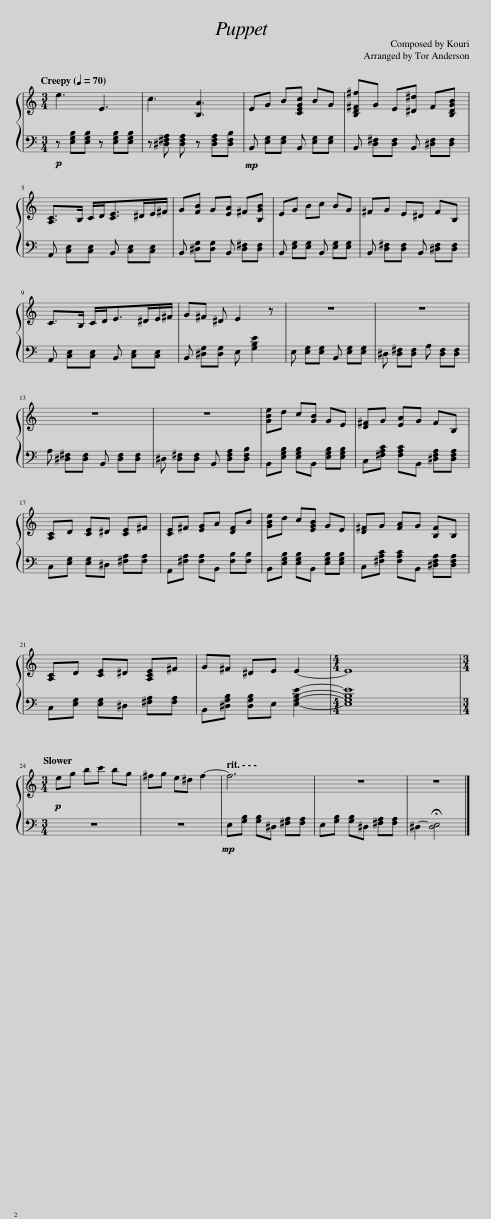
X:1
%%score { 1 | 2 }
L:1/8
Q:1/4=70
M:3/4
I:linebreak $
K:C
V:1 treble transpose=12
V:2 bass transpose="12 "
V:1
 e3 E3 | c3 [B,A]3 | EG B[CEGc] BG | [B,D^F^f]G E[^D^d] F[B,DGB] |$ [A,C]>B, C/D<[CE]^D/E/^F/ | %5
 G[FB] G[EA] ^F[B,GB] | EG Bc BG | ^FG E^D FB, |$ C>B, C/D<E^D/E/^F/ | G^F ^D E2 z | %10
 z6 | z6 |$ z6 | z6 | [GBe]d c[GB] GE | %15
 [D^F]G [EA]G FB, |$ [A,C]D [CE]^D [CE]^F | [CE]^F [EG]A [DF]B | [GBe]d c[EGB] GE | [D^F]G [FA]G [B,F]B, |$ %20
 [A,C]D [CE]^D [A,CE]^F | G^F ^DE E2- |[M:4/4] E8 |$[M:3/4][Q:1/4=60]!p! eg bc' bg | ^fg e^d f2- | %25
[Q:1/4=50] f6 |[Q:1/4=45] z6[Q:1/4=40] | z6[Q:1/4=30] |] %28
V:2
!p! z [E,G,B,][E,G,B,] z [E,G,B,][E,G,B,] | z [^D,^F,A,] [D,F,A,] z [D,F,A,][D,F,B,] |!mp! B,, [E,G,][E,G,] B,, [E,G,][E,G,] | B,, [D,^F,][D,F,] B,, [^D,F,][D,F,] |$ A,, [C,E,][C,E,] B,, [C,E,][C,E,] | %5
 B,, [^D,G,][D,G,] B,, [D,^F,][D,F,] | B,, [E,G,][E,G,] B,, [E,G,][E,G,] | B,, [D,^F,][D,F,] B,, [^D,F,][D,F,] |$ A,, [C,E,][C,E,] B,, [C,E,][C,E,] | B,, [^D,G,][D,G,] E, [G,B,E]2 | %10
 E, [E,G,][E,G,] B,, [E,G,][E,G,] | ^D, [D,^F,][D,F,] A, [D,F,][D,F,] |$ A, [^D,^F,][D,F,] B,, [D,F,][D,F,] | ^D, [D,^F,][D,F,] B,, [D,F,A,][D,F,B,] | B,,[E,G,B,] [E,G,B,]B,, [E,G,B,][E,G,B,] | %15
 C,[^F,A,C] [F,A,C]B,, [^D,F,A,][D,F,A,] |$ C,[E,G,] [E,G,]^D, [^F,A,][F,A,] | A,,[^F,A,] [F,A,]B,, [F,B,][F,B,] | B,,[E,G,B,] [E,G,B,]B,, [E,G,B,][E,G,B,] | C,[^F,A,C] [F,A,C]B,, [^D,F,A,][D,F,A,] |$ %20
 C,[E,G,] [E,G,]^D, [^F,A,][F,A,] | B,,[^D,G,B,] [D,G,B,]E, [E,G,B,E]2- |[M:4/4] [E,G,B,E]8 |$[M:3/4] z6 | z6 | %25
!mp! E,[G,B,] [G,B,]^D, [^F,A,][F,A,] | E,[G,B,] [G,B,]^D, [^F,A,][F,A,] | ^D,2- !fermata![D,E,]4 |] %28
